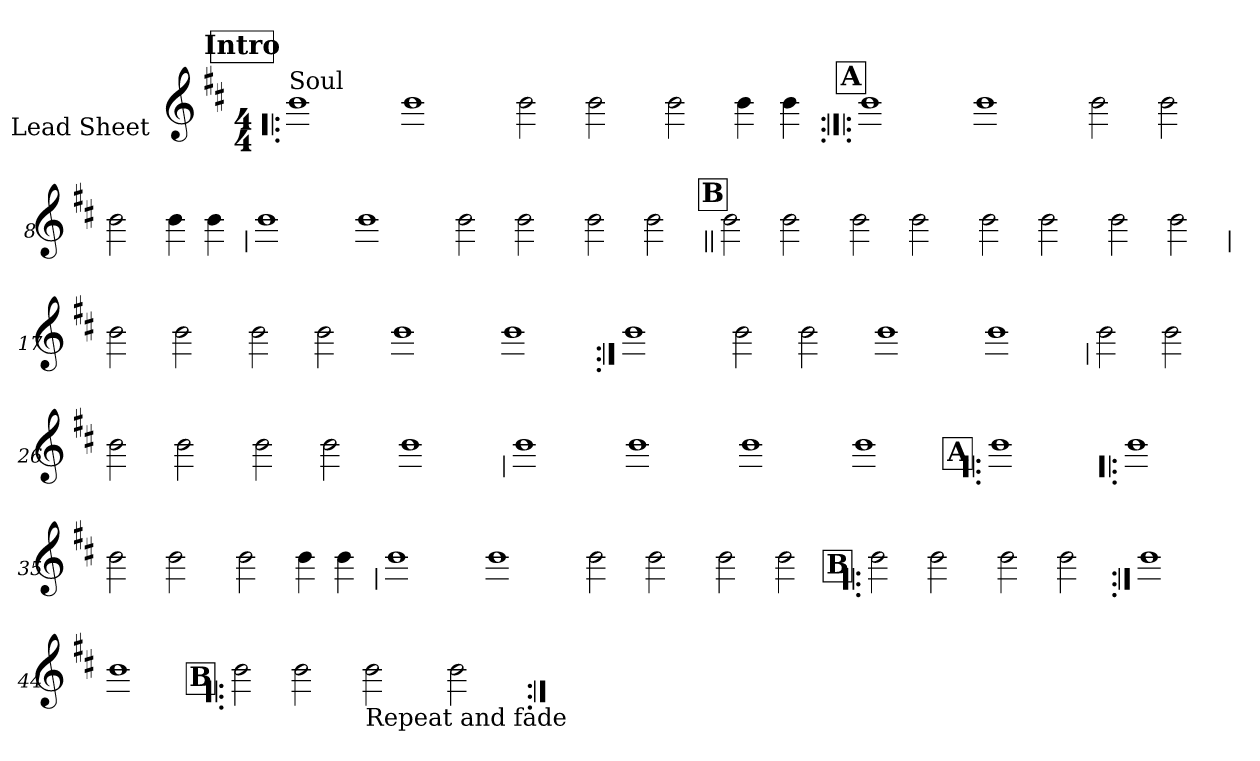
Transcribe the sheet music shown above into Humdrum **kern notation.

**kern
*part1
*staff1
*I"Lead Sheet
*stria0
*clefG2
*k[f#c#]
*b:
*M4/4
*MM130
!!LO:REH:place=s1:a:t=Intro
=1!|:
!LO:TX:a:t=Soul
1b
=2-
1b
=3-
2b
2b
=4-
2b
4b
4b
!!LO:LB:g=z
!!LO:REH:place=s1:a:t=A
=5:|!|:
1b
=6-
1b
=7-
2b
2b
=8-
2b
4b
4b
!!LO:LB:g=z
=9
1b
=10-
1b
=11-
2b
2b
=12-
2b
2b
!!LO:LB:g=z
!!LO:REH:place=s1:a:t=B
=13||
2b
2b
=14-
2b
2b
=15-
2b
2b
=16-
2b
2b
!!LO:LB:g=z
=17
2b
2b
=18-
2b
2b
=19-
1b
=20-
1b
!!LO:LB:g=z
=21:|!
1b
=22-
2b
2b
=23-
1b
=24-
1b
!!LO:LB:g=z
=25
2b
2b
=26-
2b
2b
=27-
2b
2b
=28-
1b
!!LO:LB:g=z
=29
1b
=30-
1b
=31-
1b
=32-
1b
!!LO:LB:g=z
!!LO:REH:place=s1:a:t=A
=33|!:
1b
=34-
1b
=35-
2b
2b
=36-
2b
4b
4b
!!LO:LB:g=z
=37
1b
=38-
1b
=39-
2b
2b
=40-
2b
2b
!!LO:LB:g=z
!!LO:REH:place=s1:a:t=B
=41!|:
2b
2b
=42-
2b
2b
=43:|!
1b
=44-
1b
!!LO:LB:g=z
!!LO:REH:place=s1:a:t=B
=45!|:
2b
2b
=46-
!LO:TX:b:t=Repeat and fade
2b
2b
=:|!
*-
